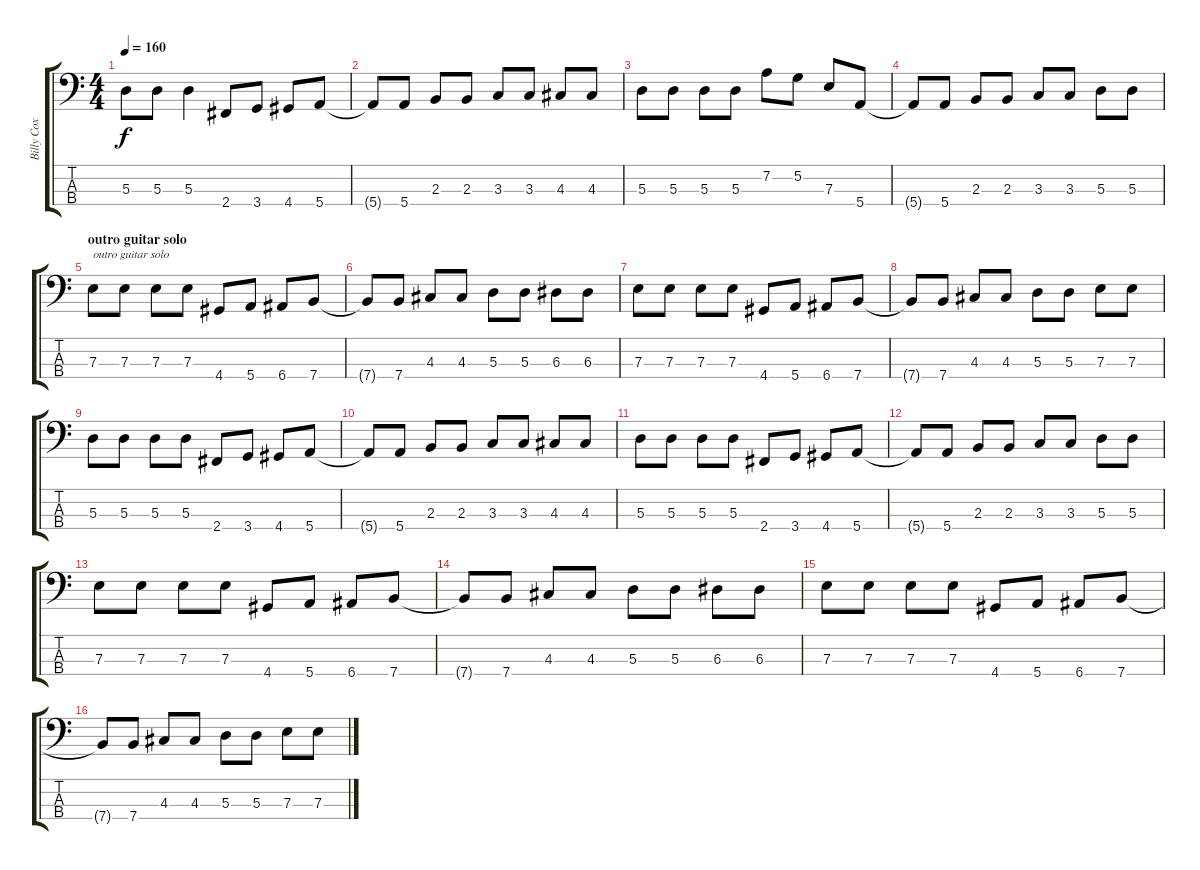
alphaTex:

\track ("Billy Cox - Bass" "Billy Cox ") {instrument electricbassfinger}
\staff {score tabs}
\tuning (G2 D2 A1 E1) {hide}
\ts (4 4)
\tempo 160
\clef f4
\ks c
5.3.8{dy f} 5.3.8 5.3.4 2.4.8 3.4.8 4.4.8 5.4.8 |
5.4{t}.8 5.4.8 2.3.8 2.3.8 3.3.8 3.3.8 4.3.8 4.3.8 |
5.3.8 5.3.8 5.3.8 5.3.8 7.2.8 5.2.8 7.3.8 5.4.8 |
5.4{t}.8 5.4.8 2.3.8 2.3.8 3.3.8 3.3.8 5.3.8 5.3.8 |
\section ("" "outro guitar solo")
7.3.8{txt "outro guitar solo"} 7.3.8 7.3.8 7.3.8 4.4.8 5.4.8 6.4.8 7.4.8 |
7.4{t}.8 7.4.8 4.3.8 4.3.8 5.3.8 5.3.8 6.3.8 6.3.8 |
7.3.8 7.3.8 7.3.8 7.3.8 4.4.8 5.4.8 6.4.8 7.4.8 |
7.4{t}.8 7.4.8 4.3.8 4.3.8 5.3.8 5.3.8 7.3.8 7.3.8 |
5.3.8 5.3.8 5.3.8 5.3.8 2.4.8 3.4.8 4.4.8 5.4.8 |
5.4{t}.8 5.4.8 2.3.8 2.3.8 3.3.8 3.3.8 4.3.8 4.3.8 |
5.3.8 5.3.8 5.3.8 5.3.8 2.4.8 3.4.8 4.4.8 5.4.8 |
5.4{t}.8 5.4.8 2.3.8 2.3.8 3.3.8 3.3.8 5.3.8 5.3.8 |
7.3.8 7.3.8 7.3.8 7.3.8 4.4.8 5.4.8 6.4.8 7.4.8 |
7.4{t}.8 7.4.8 4.3.8 4.3.8 5.3.8 5.3.8 6.3.8 6.3.8 |
7.3.8 7.3.8 7.3.8 7.3.8 4.4.8 5.4.8 6.4.8 7.4.8 |
7.4{t}.8 7.4.8 4.3.8 4.3.8 5.3.8 5.3.8 7.3.8 7.3.8
